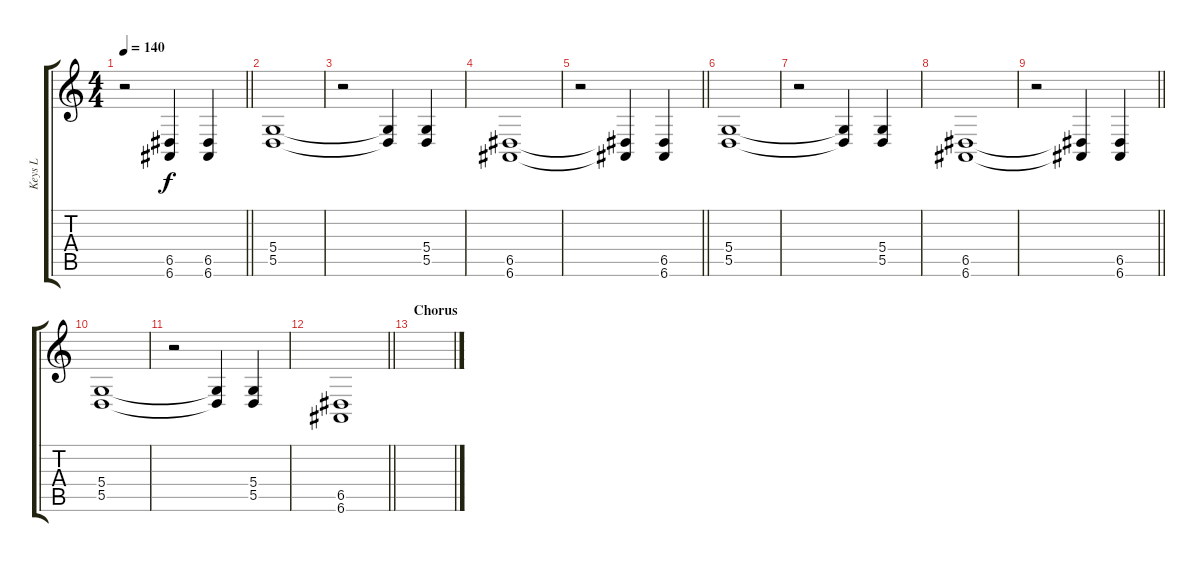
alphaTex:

\track ("Keys L" "Keys L") {instrument electricpiano1}
\staff {score tabs}
\tuning (E4 B3 G3 D3 A2 E2) {hide}
\ts (4 4)
\tempo 140
\clef g2
\barLineRight lightlight
\ks c
r.2{dy f} (6.5{t} 6.6{t}).4 (6.5 6.6).4 |
(5.4 5.5).1 |
r.2 (5.4{t} 5.5{t}).4 (5.4 5.5).4 |
(6.5 6.6).1 |
\barLineRight lightlight
r.2 (6.5{t} 6.6{t}).4 (6.5 6.6).4 |
(5.4 5.5).1 |
r.2 (5.4{t} 5.5{t}).4 (5.4 5.5).4 |
(6.5 6.6).1 |
\barLineRight lightlight
r.2 (6.5{t} 6.6{t}).4 (6.5 6.6).4 |
(5.4 5.5).1 |
r.2 (5.4{t} 5.5{t}).4 (5.4 5.5).4 |
\barLineRight lightlight
(6.5 6.6).1 |
\section ("" "Chorus")
